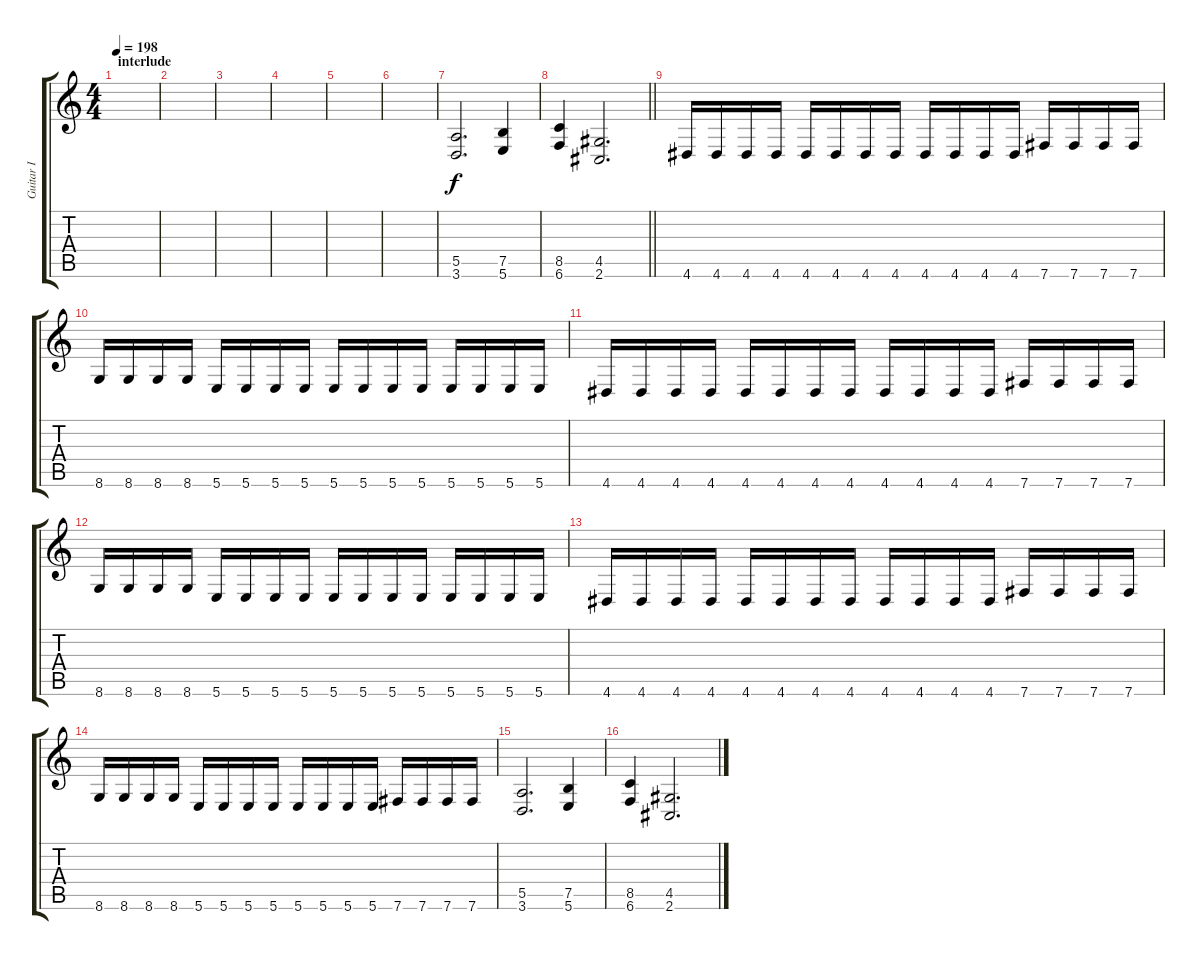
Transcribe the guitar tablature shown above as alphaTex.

\track ("Guitar I" "Guitar I") {instrument distortionguitar}
\staff {score tabs}
\tuning (B3 Gb3 D3 A2 E2 B1) {hide}
\ts (4 4)
\section ("" "interlude")
\tempo 198
\clef g2
\ks c
|
|
|
|
|
|
(5.5 3.6).2{d} (7.5 5.6).4 |
\barLineRight lightlight
(8.5 6.6).4 (4.5 2.6).2{d} |
\section ("" "")
4.6.16 4.6.16 4.6.16 4.6.16 4.6.16 4.6.16 4.6.16 4.6.16 4.6.16 4.6.16 4.6.16 4.6.16 7.6.16 7.6.16 7.6.16 7.6.16 |
8.6.16 8.6.16 8.6.16 8.6.16 5.6.16 5.6.16 5.6.16 5.6.16 5.6.16 5.6.16 5.6.16 5.6.16 5.6.16 5.6.16 5.6.16 5.6.16 |
4.6.16 4.6.16 4.6.16 4.6.16 4.6.16 4.6.16 4.6.16 4.6.16 4.6.16 4.6.16 4.6.16 4.6.16 7.6.16 7.6.16 7.6.16 7.6.16 |
8.6.16 8.6.16 8.6.16 8.6.16 5.6.16 5.6.16 5.6.16 5.6.16 5.6.16 5.6.16 5.6.16 5.6.16 5.6.16 5.6.16 5.6.16 5.6.16 |
4.6.16 4.6.16 4.6.16 4.6.16 4.6.16 4.6.16 4.6.16 4.6.16 4.6.16 4.6.16 4.6.16 4.6.16 7.6.16 7.6.16 7.6.16 7.6.16 |
8.6.16 8.6.16 8.6.16 8.6.16 5.6.16 5.6.16 5.6.16 5.6.16 5.6.16 5.6.16 5.6.16 5.6.16 7.6.16 7.6.16 7.6.16 7.6.16 |
(5.5 3.6).2{d} (7.5 5.6).4 |
(8.5 6.6).4 (4.5 2.6).2{d}
